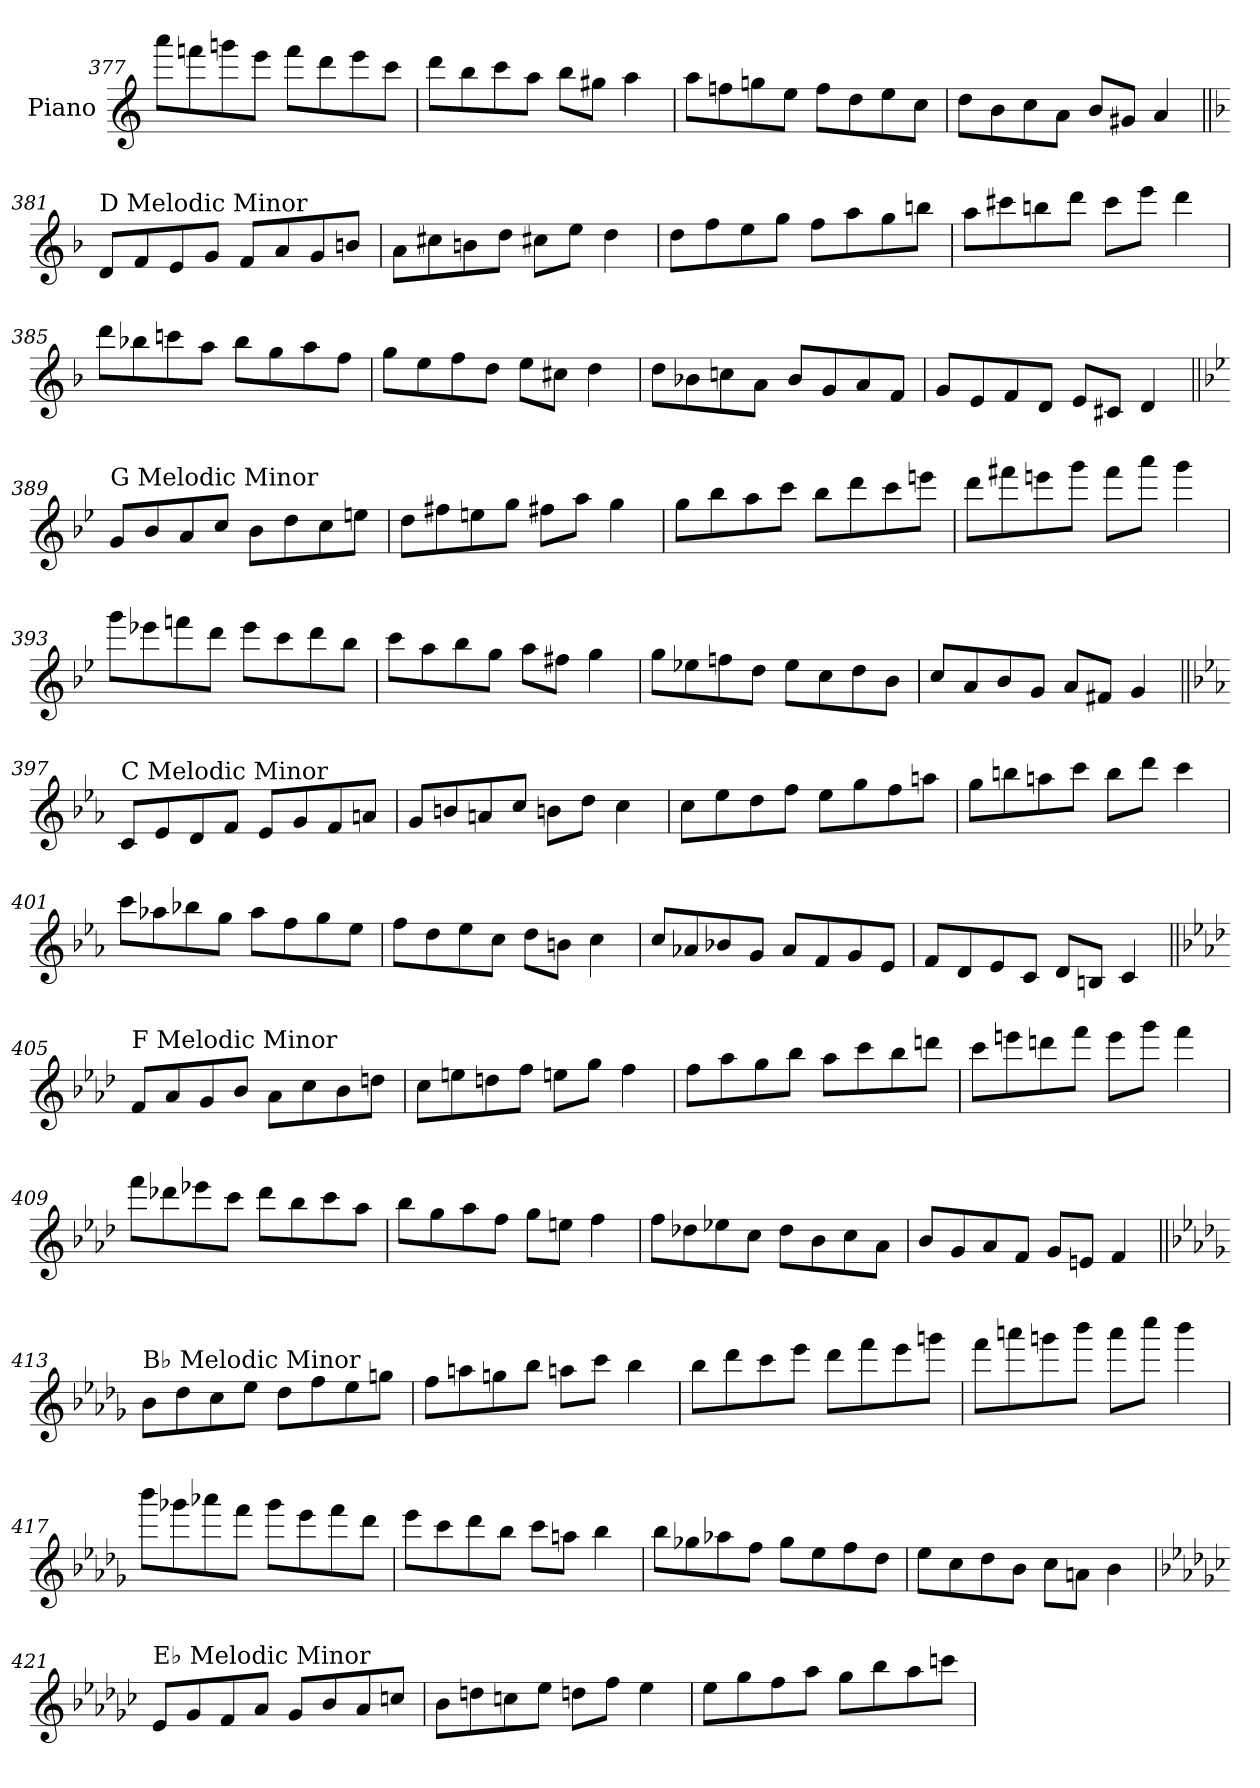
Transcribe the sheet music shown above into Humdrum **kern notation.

**kern
*part1
*staff1
*I"Piano
*I'Pno.
!!LO:LB:g=z
*clefG2
*k[]
=377
8aaa\L
8fffn\
8gggn\
8eee\J
8fff\L
8ddd\
8eee\
8ccc\J
=378
8ddd\L
8bb\
8ccc\
8aa\J
8bb\L
8gg#X\J
4aa\
=379
8aa\L
8ffn\
8ggn\
8ee\J
8ff\L
8dd\
8ee\
8cc\J
=380
8dd\L
8b\
8cc\
8a\J
8b/L
8g#X/J
4a/
!!LO:LB:g=z
=381||
*k[b-]
!LO:TX:a:t=D Melodic Minor
8d/L
8f/
8e/
8g/J
8f/L
8a/
8g/
8bn/J
=382
8a\L
8cc#X\
8bn\
8dd\J
8cc#X\L
8ee\J
4dd\
=383
8dd\L
8ff\
8ee\
8gg\J
8ff\L
8aa\
8gg\
8bbn\J
=384
8aa\L
8ccc#X\
8bbn\
8ddd\J
8ccc#\L
8eee\J
4ddd\
!!LO:LB:g=z
=385
8ddd\L
8bb-X\
8cccn\
8aa\J
8bb-\L
8gg\
8aa\
8ff\J
=386
8gg\L
8ee\
8ff\
8dd\J
8ee\L
8cc#X\J
4dd\
=387
8dd\L
8b-X\
8ccn\
8a\J
8b-/L
8g/
8a/
8f/J
=388
8g/L
8e/
8f/
8d/J
8e/L
8c#X/J
4d/
!!LO:LB:g=z
=389||
*k[b-e-]
!LO:TX:a:t=G Melodic Minor
8g/L
8b-/
8a/
8cc/J
8b-\L
8dd\
8cc\
8een\J
=390
8dd\L
8ff#X\
8een\
8gg\J
8ff#X\L
8aa\J
4gg\
=391
8gg\L
8bb-\
8aa\
8ccc\J
8bb-\L
8ddd\
8ccc\
8eeen\J
=392
8ddd\L
8fff#X\
8eeen\
8ggg\J
8fff#\L
8aaa\J
4ggg\
!!LO:LB:g=z
=393
8ggg\L
8eee-X\
8fffn\
8ddd\J
8eee-\L
8ccc\
8ddd\
8bb-\J
=394
8ccc\L
8aa\
8bb-\
8gg\J
8aa\L
8ff#X\J
4gg\
=395
8gg\L
8ee-X\
8ffn\
8dd\J
8ee-\L
8cc\
8dd\
8b-\J
=396
8cc/L
8a/
8b-/
8g/J
8a/L
8f#X/J
4g/
!!LO:LB:g=z
=397||
*k[b-e-a-]
!LO:TX:a:t=C Melodic Minor
8c/L
8e-/
8d/
8f/J
8e-/L
8g/
8f/
8an/J
=398
8g/L
8bn/
8an/
8cc/J
8bn\L
8dd\J
4cc\
=399
8cc\L
8ee-\
8dd\
8ff\J
8ee-\L
8gg\
8ff\
8aan\J
=400
8gg\L
8bbn\
8aan\
8ccc\J
8bb\L
8ddd\J
4ccc\
!!LO:LB:g=z
=401
8ccc\L
8aa-X\
8bb-X\
8gg\J
8aa-\L
8ff\
8gg\
8ee-\J
=402
8ff\L
8dd\
8ee-\
8cc\J
8dd\L
8bn\J
4cc\
=403
8cc/L
8a-X/
8b-X/
8g/J
8a-/L
8f/
8g/
8e-/J
=404
8f/L
8d/
8e-/
8c/J
8d/L
8Bn/J
4c/
!!LO:PB:g=z
=405||
*k[b-e-a-d-]
!LO:TX:a:t=F Melodic Minor
8f/L
8a-/
8g/
8b-/J
8a-\L
8cc\
8b-\
8ddn\J
=406
8cc\L
8een\
8ddn\
8ff\J
8een\L
8gg\J
4ff\
=407
8ff\L
8aa-\
8gg\
8bb-\J
8aa-\L
8ccc\
8bb-\
8dddn\J
=408
8ccc\L
8eeen\
8dddn\
8fff\J
8eee\L
8ggg\J
4fff\
!!LO:LB:g=z
=409
8fff\L
8ddd-X\
8eee-X\
8ccc\J
8ddd-\L
8bb-\
8ccc\
8aa-\J
=410
8bb-\L
8gg\
8aa-\
8ff\J
8gg\L
8een\J
4ff\
=411
8ff\L
8dd-X\
8ee-X\
8cc\J
8dd-\L
8b-\
8cc\
8a-\J
=412
8b-/L
8g/
8a-/
8f/J
8g/L
8en/J
4f/
!!LO:LB:g=z
=413||
*k[b-e-a-d-g-]
!LO:TX:a:t=B♭ Melodic Minor
8b-\L
8dd-\
8cc\
8ee-\J
8dd-\L
8ff\
8ee-\
8ggn\J
=414
8ff\L
8aan\
8ggn\
8bb-\J
8aan\L
8ccc\J
4bb-\
=415
8bb-\L
8ddd-\
8ccc\
8eee-\J
8ddd-\L
8fff\
8eee-\
8gggn\J
=416
8fff\L
8aaan\
8gggn\
8bbb-\J
8aaa\L
8cccc\J
4bbb-\
!!LO:LB:g=z
=417
8bbb-\L
8ggg-X\
8aaa-X\
8fff\J
8ggg-\L
8eee-\
8fff\
8ddd-\J
=418
8eee-\L
8ccc\
8ddd-\
8bb-\J
8ccc\L
8aan\J
4bb-\
=419
8bb-\L
8gg-X\
8aa-X\
8ff\J
8gg-\L
8ee-\
8ff\
8dd-\J
=420
8ee-\L
8cc\
8dd-\
8b-\J
8cc\L
8an\J
4b-\
!!LO:LB:g=z
=421
*k[b-e-a-d-g-c-]
!LO:TX:a:t=E♭ Melodic Minor
8e-/L
8g-/
8f/
8a-/J
8g-/L
8b-/
8a-/
8ccn/J
=422
8b-\L
8ddn\
8ccn\
8ee-\J
8ddn\L
8ff\J
4ee-\
=423
8ee-\L
8gg-\
8ff\
8aa-\J
8gg-\L
8bb-\
8aa-\
8cccn\J
=
*-
